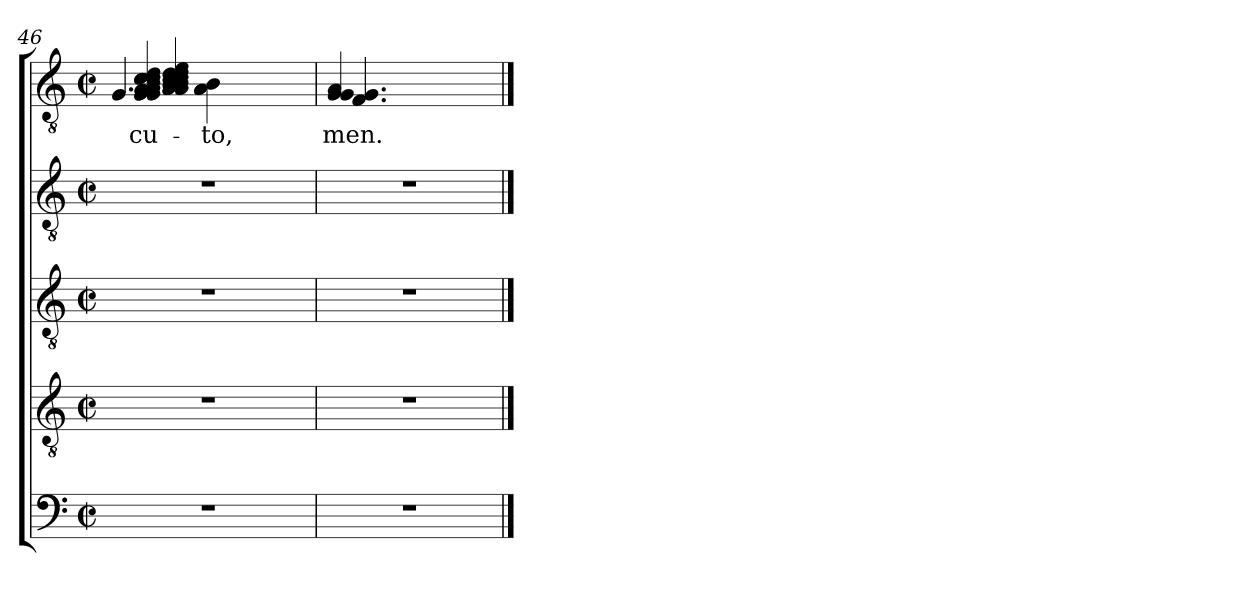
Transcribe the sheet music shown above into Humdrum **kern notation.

**kern	**kern	**kern	**kern	**kern	**text
*part5	*part4	*part3	*part2	*part1	*part1
*staff5	*staff4	*staff3	*staff2	*staff1	*staff1
!!LO:LB:g=z
*clefF4	*clefGv2	*clefGv2	*clefGv2	*clefGv2	*
*k[]	*k[]	*k[]	*k[]	*k[]	*
*C:	*C:	*C:	*C:	*C:	*
*M2/2	*M2/2	*M2/2	*M2/2	*M2/2	*
*met(c|)	*met(c|)	*met(c|)	*met(c|)	*met(c|)	*
=46	=46	=46	=46	=46	=46
!	!	!	!	!LO:N:n=1:head=solid	!
!	!	!	!	!LO:N:n=2:head=solid	!
!	!	!	!	!LO:N:n=3:head=solid	!
!	!	!	!	!LO:N:n=4:head=solid	!
!	!	!	!	!LO:N:n=5:head=solid	!
!	!	!	!	!LO:N:n=6:head=solid	!
!	!	!	!	!LO:N:n=7:head=solid	!
!	!	!	!	!LO:N:n=8:head=solid	!
!	!	!	!	!LO:N:n=9:head=solid	!
!	!	!	!	!LO:N:n=10:head=solid	!
!	!	!	!	!LO:N:n=11:head=solid	!
*	*	*	*	*^	*
!	!	!	!	!LO:N:n=12:head=solid	!LO:N:head=solid	!LO:LY:b
*	*	*	*	*	*^	*
!	!	!	!	!	!	!LO:N:n=1:head=solid	!LO:LY:b:rj
!	!	!	!	!	!	!LO:N:n=2:head=solid	!
!	!	!	!	!	!	!LO:N:n=3:head=solid	!
!	!	!	!	!	!	!LO:N:n=4:head=solid	!
!	!	!	!	!	!	!LO:N:n=5:head=solid	!
!	!	!	!	!	!	!LO:N:n=6:head=solid	!
!	!	!	!	!	!	!LO:N:n=7:head=solid	!
!	!	!	!	!	!	!LO:N:n=8:head=solid	!
!	!	!	!	!	!	!LO:N:n=9:head=solid	!
!	!	!	!	!	!	!LO:N:n=10:head=solid	!LO:LY:b
1r	1r	1r	1r	4G/ 4G/ 4G/ 4A/ 4A/ 4B/ 4c/ 4c/ 4c/ 4c/ 4c/ 4d/	4.G/	4A/ 4A/ 4A/ 4B/ 4B/ 4c/ 4c/ 4d/ 4d/ 4e/	-cu-
.	.	.	.	8ryy	.	4.ryy	.
!	!	!	!	!LO:N:n=1:head=solid	!	!	!
!	!	!	!	!LO:N:n=2:head=solid	!	!	!LO:LY:b
.	.	.	.	4A\ 4B\	4.ryy	.	-to,
.	.	.	.	4.ryy	.	4.ryy	.
.	.	.	.	.	4ryy	.	.
*	*	*	*	*	*v	*v	*
=47	=47	=47	=47	=47	=47	=47
!	!	!	!	!LO:N:n=1:head=solid	!	!
!	!	!	!	!LO:N:n=2:head=solid	!	!
!	!	!	!	!LO:N:n=3:head=solid	!LO:N:n=1:head=solid	!LO:LY:b
!	!	!	!	!	!LO:N:n=2:head=solid	!
1r	1r	1r	1r	4G/ 4G/ 4A/	4.F/ 4.G/	men.
.	.	.	.	2ryy	.	.
.	.	.	.	.	2ryy	.
.	.	.	.	8ryy	.	.
.	.	.	.	8ryy	8ryy	.
*	*	*	*	*v	*v	*
==	==	==	==	==	==
*-	*-	*-	*-	*-	*-
